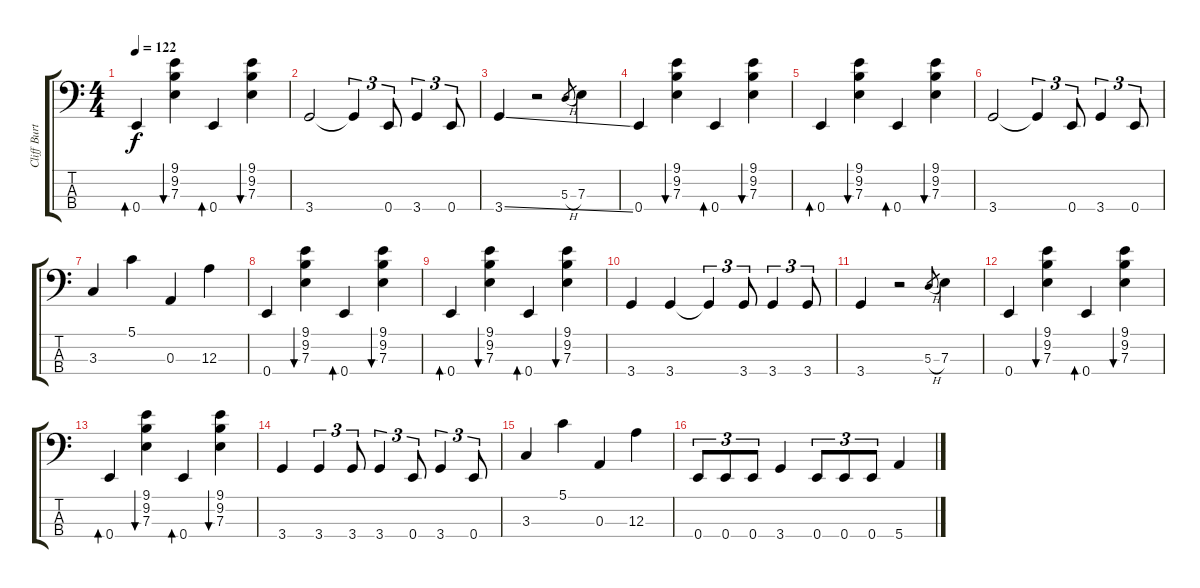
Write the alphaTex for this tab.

\track ("Cliff Burton" "Cliff Burt") {instrument overdrivenguitar}
\staff {score tabs}
\tuning (G2 D2 A1 E1) {hide}
\ts (4 4)
\tempo 122
\clef f4
\ks c
0.4.4{bd 60 dy f} (9.1 9.2 7.3).4{bu 60} 0.4.4{bd 60} (9.1 9.2 7.3).4{bu 60} |
3.4.2 3.4{t}.4{tu (3 2)} 0.4.8{tu (3 2)} 3.4.4{tu (3 2)} 0.4.8{tu (3 2)} |
3.4{ss}.4 r.2 5.3{h}.8{gr} 7.3.4 |
0.4.4 (9.1 9.2 7.3).4{bu 60} 0.4.4{bd 60} (9.1 9.2 7.3).4{bu 60} |
0.4.4{bd 60} (9.1 9.2 7.3).4{bu 60} 0.4.4{bd 60} (9.1 9.2 7.3).4{bu 60} |
3.4.2 3.4{t}.4{tu (3 2)} 0.4.8{tu (3 2)} 3.4.4{tu (3 2)} 0.4.8{tu (3 2)} |
3.3.4 5.1.4 0.3.4 12.3.4 |
0.4.4 (9.1 9.2 7.3).4{bu 60} 0.4.4{bd 60} (9.1 9.2 7.3).4{bu 60} |
0.4.4{bd 60} (9.1 9.2 7.3).4{bu 60} 0.4.4{bd 60} (9.1 9.2 7.3).4{bu 60} |
3.4.4 3.4.4 3.4{t}.4{tu (3 2)} 3.4.8{tu (3 2)} 3.4.4{tu (3 2)} 3.4.8{tu (3 2)} |
3.4.4 r.2 5.3{h}.8{gr} 7.3.4 |
0.4.4 (9.1 9.2 7.3).4{bu 60} 0.4.4{bd 60} (9.1 9.2 7.3).4{bu 60} |
0.4.4{bd 60} (9.1 9.2 7.3).4{bu 60} 0.4.4{bd 60} (9.1 9.2 7.3).4{bu 60} |
3.4.4 3.4.4{tu (3 2)} 3.4.8{tu (3 2)} 3.4.4{tu (3 2)} 0.4.8{tu (3 2)} 3.4.4{tu (3 2)} 0.4.8{tu (3 2)} |
3.3.4 5.1.4 0.3.4 12.3.4 |
0.4.8{tu (3 2)} 0.4.8{tu (3 2)} 0.4.8{tu (3 2)} 3.4.4 0.4.8{tu (3 2)} 0.4.8{tu (3 2)} 0.4.8{tu (3 2)} 5.4.4
